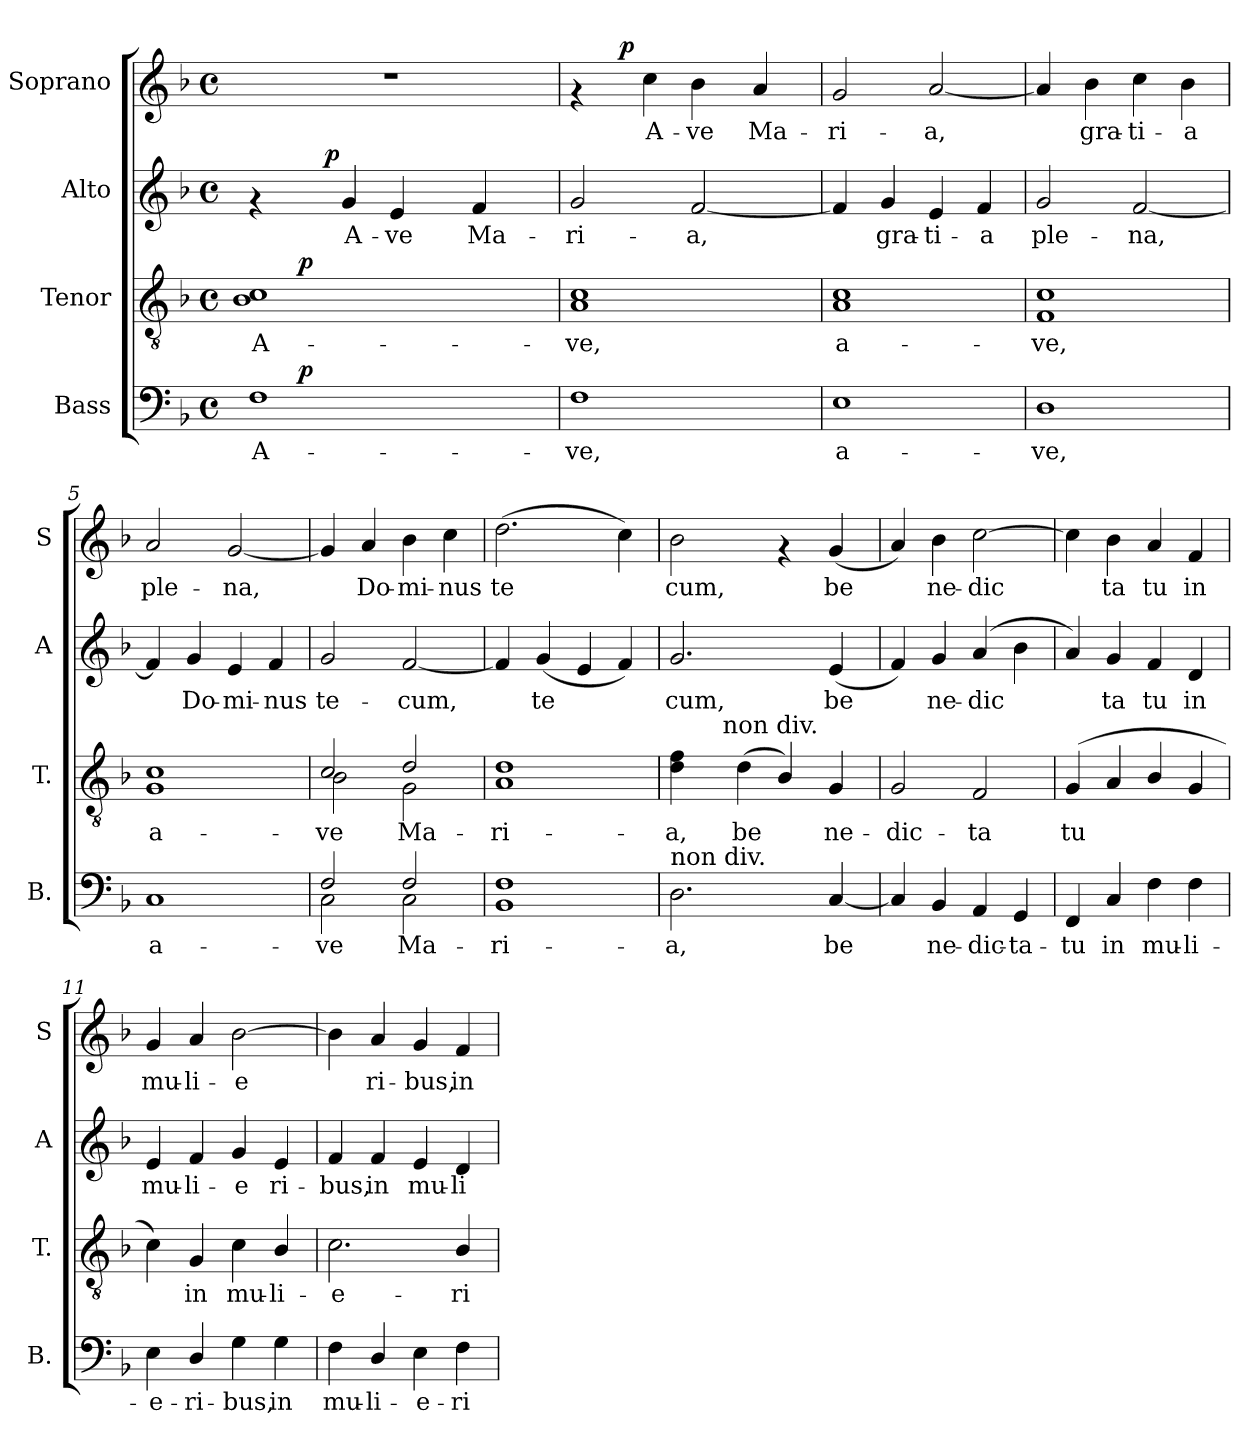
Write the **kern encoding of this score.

**kern	**text	**dynam	**kern	**text	**dynam	**kern	**text	**dynam	**kern	**text	**dynam
*part4	*part4	*part4	*part3	*part3	*part3	*part2	*part2	*part2	*part1	*part1	*part1
*staff4	*staff4	*staff4	*staff3	*staff3	*staff3	*staff2	*staff2	*staff2	*staff1	*staff1	*staff1
*I"Bass	*	*	*I"Tenor	*	*	*I"Alto	*	*	*I"Soprano	*	*
*I'B.	*	*	*I'T.	*	*	*I'A	*	*	*I'S	*	*
!!LO:PB:g=z
*stria5	*	*	*stria5	*	*	*stria5	*	*	*stria5	*	*
*clefF4	*	*	*clefGv2	*	*	*clefG2	*	*	*clefG2	*	*
*k[b-]	*	*	*k[b-]	*	*	*k[b-]	*	*	*k[b-]	*	*
*F:	*	*	*F:	*	*	*F:	*	*	*F:	*	*
*M4/4	*	*	*M4/4	*	*	*M4/4	*	*	*M4/4	*	*
*met(c)	*	*	*met(c)	*	*	*met(c)	*	*	*met(c)	*	*
=1	=1	=1	=1	=1	=1	=1	=1	=1	=1	=1	=1
!	!LO:LY:b:cj	!	!	!LO:LY:b:cj	!	!	!	!	!	!	!
*^	*	*	*^	*	*	*^	*	*	*^	*	*
1F	8ryy	A-	.	1c 1B-	8ryy	A-	.	4rf	8ryy	.	.	1r	16.ryy	.	.
*	*	*	*	*	*	*	*	*	*	*	*	*MM64	*	*	*
.	.	.	.	.	.	.	.	.	.	.	.	.	2ryy	.	.
.	64ryy	.	.	.	64ryy	.	.	.	16ryy	.	.	.	.	.	.
!	!	!	!LO:DY:a	!	!	!	!LO:DY:a	!	!	!	!	!	!	!	!
.	2ryy	.	p	.	2ryy	.	p	.	.	.	.	.	.	.	.
.	.	.	.	.	.	.	.	.	64ryy	.	.	.	.	.	.
!	!	!	!	!	!	!	!	!	!	!	!LO:DY:a	!	!	!	!
.	.	.	.	.	.	.	.	.	2ryy	.	p	.	.	.	.
!	!	!	!	!	!	!	!	!	!	!LO:LY:b:cj	!	!	!	!	!
.	.	.	.	.	.	.	.	4g/	.	A-	.	.	.	.	.
!	!	!	!	!	!	!	!	!	!	!LO:LY:b:cj	!	!	!	!	!
.	.	.	.	.	.	.	.	4e/	.	-ve	.	.	.	.	.
.	.	.	.	.	.	.	.	.	.	.	.	.	4ryy	.	.
.	4ryy	.	.	.	4ryy	.	.	.	.	.	.	.	.	.	.
.	.	.	.	.	.	.	.	.	4ryy	.	.	.	.	.	.
!	!	!	!	!	!	!	!	!	!	!LO:LY:b:cj	!	!	!	!	!
.	.	.	.	.	.	.	.	4f/	.	Ma-	.	.	.	.	.
.	.	.	.	.	.	.	.	.	.	.	.	.	8ryy	.	.
.	16..ryy	.	.	.	16..ryy	.	.	.	.	.	.	.	.	.	.
.	.	.	.	.	.	.	.	.	32.ryy	.	.	.	.	.	.
.	.	.	.	.	.	.	.	.	.	.	.	.	32ryy	.	.
=2	=2	=2	=2	=2	=2	=2	=2	=2	=2	=2	=2	=2	=2	=2	=2
!	!	!LO:LY:b:cj	!	!	!	!LO:LY:b:cj	!	!	!	!LO:LY:b:cj	!	!	!	!	!
*v	*v	*	*	*	*	*	*	*v	*v	*	*	*	*	*	*
*	*	*	*v	*v	*	*	*	*	*	*	*	*	*
1F	-ve,	.	1c 1A	-ve,	.	2g/	-ri-	.	4rf	8ryy	.	.
.	.	.	.	.	.	.	.	.	.	32.ryy	.	.
!	!	!	!	!	!	!	!	!	!	!	!	!LO:DY:a
.	.	.	.	.	.	.	.	.	.	2ryy	.	p
!	!	!	!	!	!	!	!	!	!	!	!LO:LY:b:cj	!
.	.	.	.	.	.	.	.	.	4cc\	.	A-	.
!	!	!	!	!	!	!	!LO:LY:b:cj	!	!	!	!LO:LY:b:cj	!
.	.	.	.	.	.	[<2f/	-a,	.	4b-\	.	-ve	.
.	.	.	.	.	.	.	.	.	.	4ryy	.	.
!	!	!	!	!	!	!	!	!	!	!	!LO:LY:b:cj	!
.	.	.	.	.	.	.	.	.	4a/	.	Ma-	.
.	.	.	.	.	.	.	.	.	.	16ryy	.	.
.	.	.	.	.	.	.	.	.	.	64ryy	.	.
=3	=3	=3	=3	=3	=3	=3	=3	=3	=3	=3	=3	=3
!	!LO:LY:b:cj	!	!	!LO:LY:b:cj	!	!	!LO:LY:b:cj	!	!	!	!LO:LY:b:cj	!
*	*	*	*	*	*	*	*	*	*v	*v	*	*
1E	a-	.	1c 1A	a-	.	4f/]	.	.	2g/	-ri-	.
!	!	!	!	!	!	!	!LO:LY:b:cj	!	!	!	!
.	.	.	.	.	.	4g/	gra-	.	.	.	.
!	!	!	!	!	!	!	!LO:LY:b:cj	!	!	!LO:LY:b:cj	!
.	.	.	.	.	.	4e/	-ti-	.	[<2a/	-a,	.
!	!	!	!	!	!	!	!LO:LY:b:cj	!	!	!	!
.	.	.	.	.	.	4f/	-a	.	.	.	.
=4	=4	=4	=4	=4	=4	=4	=4	=4	=4	=4	=4
!	!LO:LY:b:cj	!	!	!LO:LY:b:cj	!	!	!LO:LY:b:cj	!	!	!LO:LY:b:cj	!
1D	-ve,	.	1c 1F	-ve,	.	2g/	ple-	.	4a/]	.	.
!	!	!	!	!	!	!	!	!	!	!LO:LY:b:cj	!
.	.	.	.	.	.	.	.	.	4b-\	gra-	.
!	!	!	!	!	!	!	!LO:LY:b:cj	!	!	!LO:LY:b:cj	!
.	.	.	.	.	.	[<2f/	-na,	.	4cc\	-ti-	.
!	!	!	!	!	!	!	!	!	!	!LO:LY:b:cj	!
.	.	.	.	.	.	.	.	.	4b-\	-a	.
=5	=5	=5	=5	=5	=5	=5	=5	=5	=5	=5	=5
!	!LO:LY:b:cj	!	!	!LO:LY:b:cj	!	!	!LO:LY:b:cj	!	!	!LO:LY:b:cj	!
1C	a-	.	1c 1G	a-	.	4f/]	.	.	2a/	ple-	.
!	!	!	!	!	!	!	!LO:LY:b:cj	!	!	!	!
.	.	.	.	.	.	4g/	Do-	.	.	.	.
!	!	!	!	!	!	!	!LO:LY:b:cj	!	!	!LO:LY:b:cj	!
.	.	.	.	.	.	4e/	-mi-	.	[<2g/	-na,	.
!	!	!	!	!	!	!	!LO:LY:b:cj	!	!	!	!
.	.	.	.	.	.	4f/	-nus	.	.	.	.
!!LO:LB:g=z
=6	=6	=6	=6	=6	=6	=6	=6	=6	=6	=6	=6
*^	*	*	*	*	*	*	*	*	*	*	*
!	!	!LO:LY:b:cj	!	!	!LO:LY:b:cj	!	!	!LO:LY:b:cj	!	!	!LO:LY:b:cj	!
*	*	*	*	*^	*	*	*	*	*	*	*	*
2F/	2C\	-ve	.	2c/	2B-\	-ve	.	2g/	te-	.	4g/]	.	.
!	!	!	!	!	!	!	!	!	!	!	!	!LO:LY:b:cj	!
.	.	.	.	.	.	.	.	.	.	.	4a/	Do-	.
!	!	!LO:LY:b:cj	!	!	!	!LO:LY:b:cj	!	!	!LO:LY:b:cj	!	!	!LO:LY:b:cj	!
2F/	2C\	Ma-	.	2d/	2G\	Ma-	.	[<2f/	-cum,	.	4b-\	-mi-	.
!	!	!	!	!	!	!	!	!	!	!	!	!LO:LY:b:cj	!
.	.	.	.	.	.	.	.	.	.	.	4cc\	-nus	.
*v	*v	*	*	*	*	*	*	*	*	*	*	*	*
*	*	*	*v	*v	*	*	*	*	*	*	*	*
=7	=7	=7	=7	=7	=7	=7	=7	=7	=7	=7	=7
!	!LO:LY:b:cj	!	!	!LO:LY:b:cj	!	!	!LO:LY:b:cj	!	!	!LO:LY:b:cj	!
1F 1BB-	-ri-	.	1d 1A	-ri-	.	4f/]	.	.	(>2.dd\	te-	.
!	!	!	!	!	!	!	!LO:LY:b:cj	!	!	!	!
.	.	.	.	.	.	(>4g/	te-	.	.	.	.
!	!	!	!	!	!	!	!LO:LY:b:cj	!	!	!	!
.	.	.	.	.	.	4e/	--	.	.	.	.
!	!	!	!	!	!	!	!LO:LY:b:cj	!	!	!LO:LY:b:cj	!
.	.	.	.	.	.	4f/)	--	.	4cc\)	--	.
=8	=8	=8	=8	=8	=8	=8	=8	=8	=8	=8	=8
!LO:TX:a:t=non div.	!	!	!	!	!	!	!	!	!	!	!
!	!LO:LY:b:cj	!	!	!LO:LY:b:cj	!	!	!LO:LY:b:cj	!	!	!LO:LY:b:cj	!
*	*	*	*^	*	*	*	*	*	*	*	*
2.D\	-a,	.	4f\ 4d\	8ryy	-a,	.	2.g/	-cum,	.	2b-\	-cum,	.
.	.	.	.	16ryy	.	.	.	.	.	.	.	.
.	.	.	.	64ryy	.	.	.	.	.	.	.	.
!	!	!	!	!LO:TX:a:t=non div.	!	!	!	!	!	!	!	!
.	.	.	.	2ryy	.	.	.	.	.	.	.	.
!	!	!	!	!	!LO:LY:b:cj	!	!	!	!	!	!	!
.	.	.	(>4d\	.	be-	.	.	.	.	.	.	.
!	!	!	!	!	!LO:LY:b:cj	!	!	!	!	!	!	!
.	.	.	4B-/)	.	--	.	.	.	.	4rf	.	.
.	.	.	.	4ryy	.	.	.	.	.	.	.	.
!	!LO:LY:b:cj	!	!	!	!LO:LY:b:cj	!	!	!LO:LY:b:cj	!	!	!LO:LY:b:cj	!
[<4C/	be-	.	4G/	.	-ne-	.	(<4e/	be-	.	(<4g/	be-	.
.	.	.	.	32.ryy	.	.	.	.	.	.	.	.
=9	=9	=9	=9	=9	=9	=9	=9	=9	=9	=9	=9	=9
!	!LO:LY:b:cj	!	!	!	!LO:LY:b:cj	!	!	!LO:LY:b:cj	!	!	!LO:LY:b:cj	!
*	*	*	*v	*v	*	*	*	*	*	*	*	*
4C/]	--	.	2G/	-dic-	.	4f/)	--	.	4a/)	--	.
!	!LO:LY:b:cj	!	!	!	!	!	!LO:LY:b:cj	!	!	!LO:LY:b:cj	!
4BB-/	-ne-	.	.	.	.	4g/	-ne-	.	4b-\	-ne-	.
!	!LO:LY:b:cj	!	!	!LO:LY:b:cj	!	!	!LO:LY:b:cj	!	!	!LO:LY:b:cj	!
4AA/	-dic-	.	2F/	-ta	.	(<4a/	-dic-	.	[>2cc\	-dic-	.
!	!LO:LY:b:cj	!	!	!	!	!	!LO:LY:b:cj	!	!	!	!
4GG/	-ta-	.	.	.	.	4b-\	--	.	.	.	.
=10	=10	=10	=10	=10	=10	=10	=10	=10	=10	=10	=10
!	!LO:LY:b:cj	!	!	!LO:LY:b:cj	!	!	!LO:LY:b:cj	!	!	!LO:LY:b:cj	!
4FF/	-tu	.	(<4G/	tu	.	4a/)	--	.	4cc\]	--	.
!	!LO:LY:b:cj	!	!	!LO:LY:b:cj	!	!	!LO:LY:b:cj	!	!	!LO:LY:b:cj	!
4C/	in	.	4A/	.	.	4g/	-ta	.	4b-\	-ta	.
!	!LO:LY:b:cj	!	!	!LO:LY:b:cj	!	!	!LO:LY:b:cj	!	!	!LO:LY:b:cj	!
4F\	mu-	.	4B-/	.	.	4f/	tu	.	4a/	tu	.
!	!LO:LY:b:cj	!	!	!LO:LY:b:cj	!	!	!LO:LY:b:cj	!	!	!LO:LY:b:cj	!
4F\	-li-	.	4G/	.	.	4d/	in	.	4f/	in	.
=11	=11	=11	=11	=11	=11	=11	=11	=11	=11	=11	=11
!	!LO:LY:b:cj	!	!	!LO:LY:b:cj	!	!	!LO:LY:b:cj	!	!	!LO:LY:b:cj	!
4E\	-e-	.	4c\)	.	.	4e/	mu-	.	4g/	mu-	.
!	!LO:LY:b:cj	!	!	!LO:LY:b:cj	!	!	!LO:LY:b:cj	!	!	!LO:LY:b:cj	!
4D/	-ri-	.	4G/	in	.	4f/	-li-	.	4a/	-li-	.
!	!LO:LY:b:cj	!	!	!LO:LY:b:cj	!	!	!LO:LY:b:cj	!	!	!LO:LY:b:cj	!
4G\	-bus,	.	4c\	mu-	.	4g/	-e	.	[>2b-\	-e-	.
!	!LO:LY:b:cj	!	!	!LO:LY:b:cj	!	!	!LO:LY:b:cj	!	!	!	!
4G\	in	.	4B-/	-li-	.	4e/	ri-	.	.	.	.
=12	=12	=12	=12	=12	=12	=12	=12	=12	=12	=12	=12
!	!LO:LY:b:cj	!	!	!LO:LY:b:cj	!	!	!LO:LY:b:cj	!	!	!LO:LY:b:cj	!
4F\	mu-	.	2.c\	-e-	.	4f/	-bus,	.	4b-\]	--	.
!	!LO:LY:b:cj	!	!	!	!	!	!LO:LY:b:cj	!	!	!LO:LY:b:cj	!
4D/	-li-	.	.	.	.	4f/	in	.	4a/	-ri-	.
!	!LO:LY:b:cj	!	!	!	!	!	!LO:LY:b:cj	!	!	!LO:LY:b:cj	!
4E\	-e-	.	.	.	.	4e/	mu-	.	4g/	-bus,	.
!	!LO:LY:b:cj	!	!	!LO:LY:b:cj	!	!	!LO:LY:b:cj	!	!	!LO:LY:b:cj	!
4F\	-ri-	.	4B-/	-ri-	.	4d/	-li-	.	4f/	in	.
=	=	=	=	=	=	=	=	=	=	=	=
*-	*-	*-	*-	*-	*-	*-	*-	*-	*-	*-	*-
